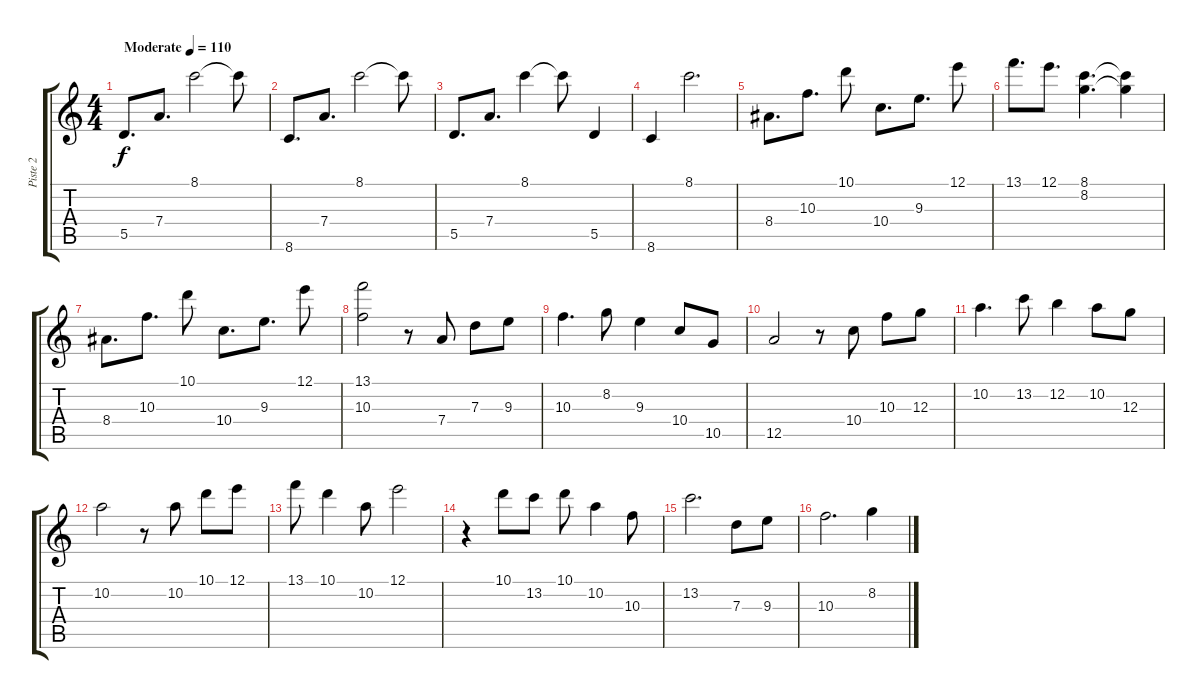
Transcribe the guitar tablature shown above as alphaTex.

\track ("Piste 2" "Piste 2") {instrument acousticguitarnylon}
\staff {score tabs}
\tuning (E4 B3 G3 D3 A2 E2) {hide}
\ts (4 4)
\tempo (110 "Moderate")
\clef g2
\ks c
5.5.8{d dy f instrument acousticguitarnylon} 7.4.8{d} 8.1.2 8.1{t}.8 |
8.6.8{d} 7.4.8{d} 8.1.2 8.1{t}.8 |
5.5.8{d} 7.4.8{d} 8.1.4 8.1{t}.8 5.5.4 |
8.6.4 8.1.2{d} |
8.4.8{d} 10.3.8{d} 10.1.8 10.4.8{d} 9.3.8{d} 12.1.8 |
13.1.8{d} 12.1.8{d} (8.1 8.2).4{d} (8.1{t} 8.2{t}).4 |
8.4.8{d} 10.3.8{d} 10.1.8 10.4.8{d} 9.3.8{d} 12.1.8 |
(13.1 10.3).2 r.8 7.4.8 7.3.8 9.3.8 |
10.3.4{d} 8.2.8 9.3.4 10.4.8 10.5.8 |
12.5.2 r.8 10.4.8 10.3.8 12.3.8 |
10.2.4{d} 13.2.8 12.2.4 10.2.8 12.3.8 |
10.2.2 r.8 10.2.8 10.1.8 12.1.8 |
13.1.8 10.1.4 10.2.8 12.1.2 |
r.4 10.1.8 13.2.8 10.1.8 10.2.4 10.3.8 |
13.2.2{d} 7.3.8 9.3.8 |
10.3.2{d} 8.2.4
